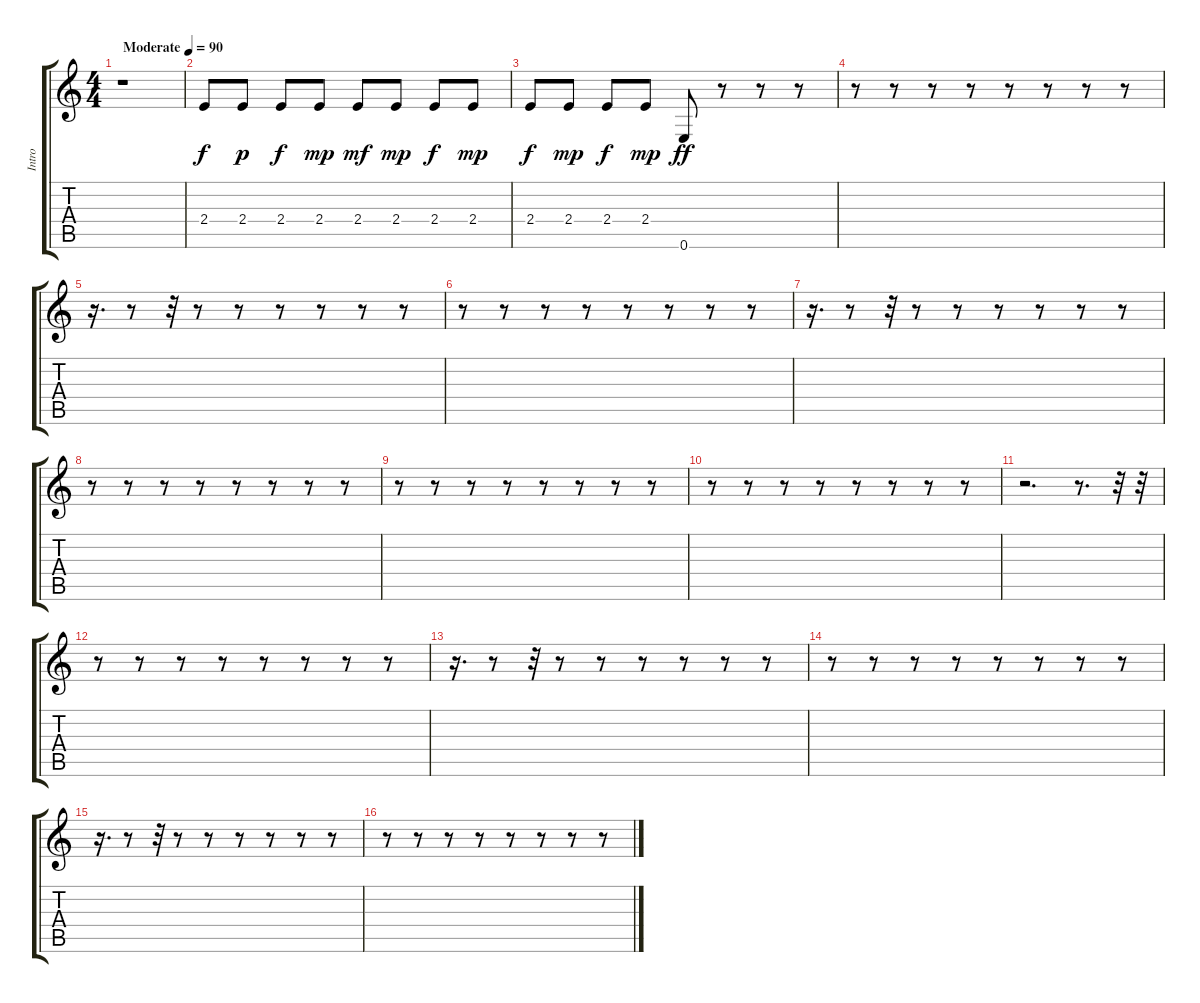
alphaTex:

\track ("Intro" "Intro") {instrument electricbassfinger}
\staff {score tabs}
\tuning (E4 B3 G3 D3 A2 E2) {hide}
\ts (4 4)
\tempo (90 "Moderate")
\clef g2
\ks c
r.1{dy f instrument electricbassfinger} |
2.4.8 2.4.8{dy p} 2.4.8{dy f} 2.4.8{dy mp} 2.4.8{dy mf} 2.4.8{dy mp} 2.4.8{dy f} 2.4.8{dy mp} |
2.4.8{dy f} 2.4.8{dy mp} 2.4.8{dy f} 2.4.8{dy mp} 0.6.8{dy ff} r.8 r.8 r.8 |
r.8 r.8 r.8 r.8 r.8 r.8 r.8 r.8 |
r.16{d} r.8 r.32 r.8 r.8 r.8 r.8 r.8 r.8 |
r.8 r.8 r.8 r.8 r.8 r.8 r.8 r.8 |
r.16{d} r.8 r.32 r.8 r.8 r.8 r.8 r.8 r.8 |
r.8 r.8 r.8 r.8 r.8 r.8 r.8 r.8 |
r.8 r.8 r.8 r.8 r.8 r.8 r.8 r.8 |
r.8 r.8 r.8 r.8 r.8 r.8 r.8 r.8 |
r.2{d} r.8{d} r.32 r.32 |
r.8 r.8 r.8 r.8 r.8 r.8 r.8 r.8 |
r.16{d} r.8 r.32 r.8 r.8 r.8 r.8 r.8 r.8 |
r.8 r.8 r.8 r.8 r.8 r.8 r.8 r.8 |
r.16{d} r.8 r.32 r.8 r.8 r.8 r.8 r.8 r.8 |
r.8 r.8 r.8 r.8 r.8 r.8 r.8 r.8
